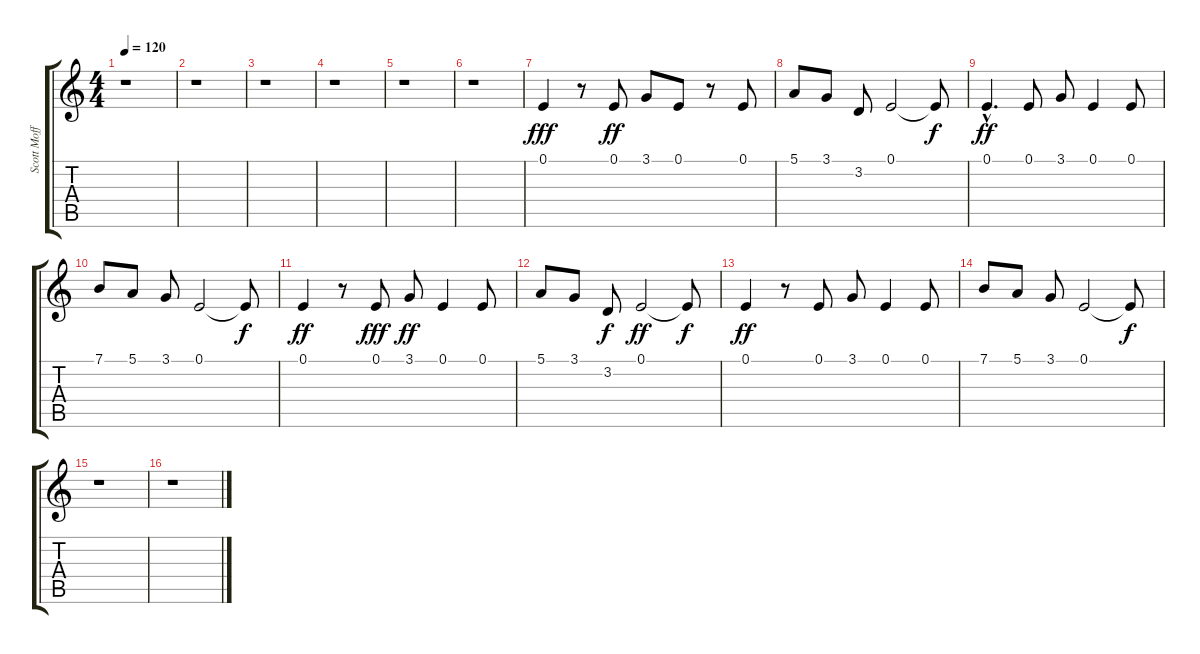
\track ("Scott Moffat" "Scott Moff") {instrument lead8bassandlead}
\staff {score tabs}
\tuning (E4 B3 G3 D3 A2 E2) {hide}
\ts (4 4)
\tempo 120
\clef g2
\ks c
r.1{dy fff} |
r.1 |
r.1 |
r.1 |
r.1 |
r.1 |
0.1.4 r.8 0.1.8{dy ff} 3.1.8 0.1.8 r.8 0.1.8 |
5.1.8 3.1.8 3.2.8 0.1.2 0.1{t}.8{dy f} |
0.1{hac}.4{d dy ff} 0.1.8 3.1.8 0.1.4 0.1.8 |
7.1.8 5.1.8 3.1.8 0.1.2 0.1{t}.8{dy f} |
0.1.4{dy ff} r.8 0.1.8{dy fff} 3.1.8{dy ff} 0.1.4 0.1.8 |
5.1.8 3.1.8 3.2.8{dy f} 0.1.2{dy ff} 0.1{t}.8{dy f} |
0.1.4{dy ff} r.8 0.1.8 3.1.8 0.1.4 0.1.8 |
7.1.8 5.1.8 3.1.8 0.1.2 0.1{t}.8{dy f} |
r.1 |
r.1
